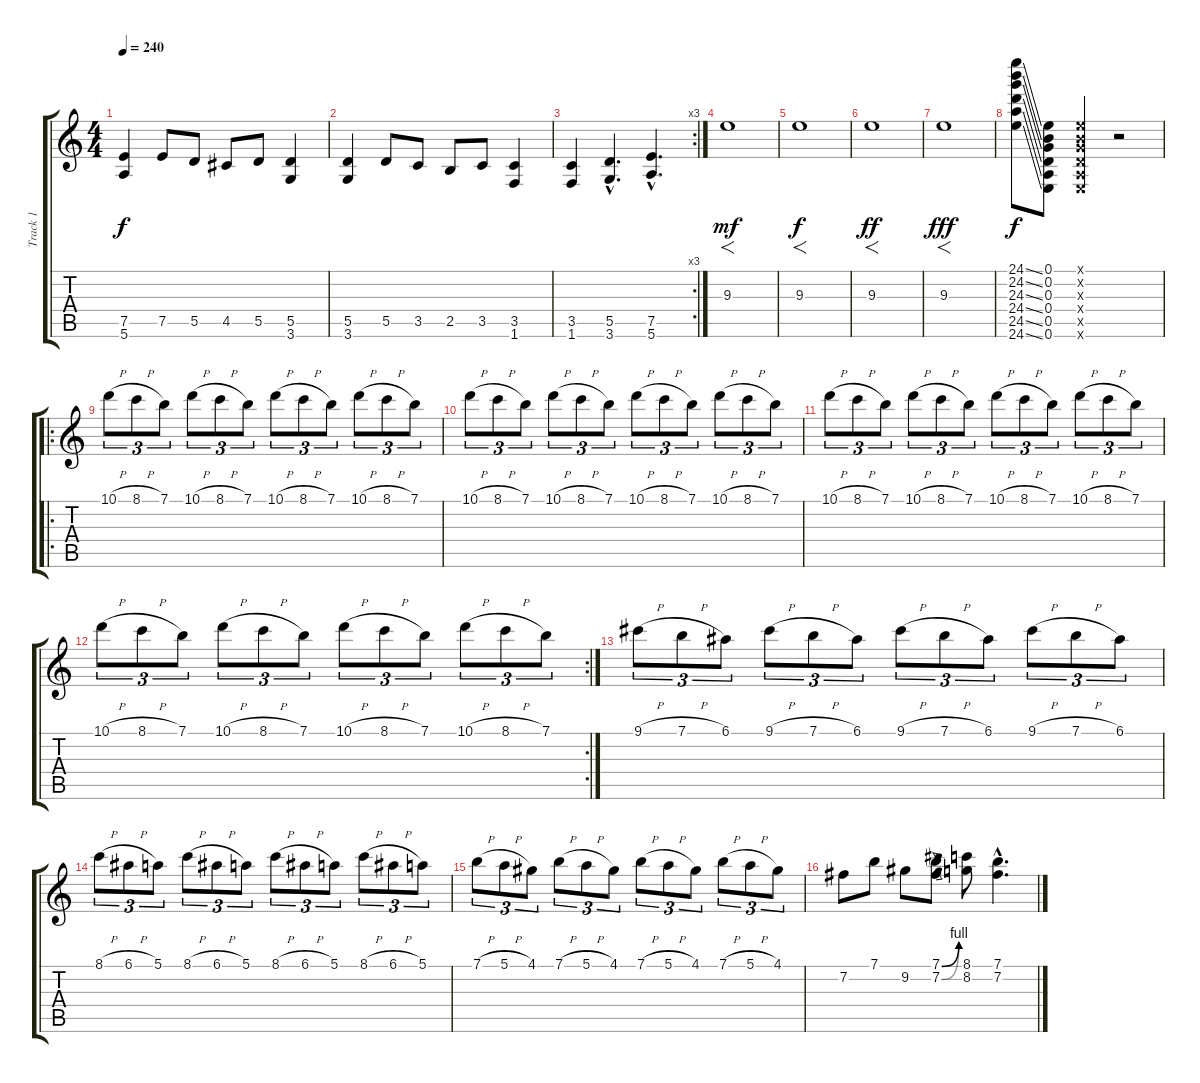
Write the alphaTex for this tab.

\track ("Track 1" "Track 1") {instrument distortionguitar}
\staff {score tabs}
\tuning (E4 B3 G3 D3 A2 E2) {hide}
\ts (4 4)
\tempo 240
\clef g2
\ks c
(7.5 5.6).4{dy f} 7.5.8 5.5.8 4.5.8 5.5.8 (5.5 3.6).4 |
(5.5 3.6).4 5.5.8 3.5.8 2.5.8 3.5.8 (3.5 1.6).4 |
\rc 3
(3.5 1.6).4 (5.5{hac} 3.6{hac}).4{d} (7.5{hac} 5.6{hac}).4{d} |
9.3.1{f dy mf} |
9.3.1{f dy f} |
9.3.1{f dy ff} |
9.3.1{f dy fff} |
(24.1{ss} 24.2{ss} 24.3{ss} 24.4{ss} 24.5{ss} 24.6{ss}).8{dy f instrument guitarfretnoise} (0.1 0.2 0.3 0.4 0.5 0.6).8 (0.1{x} 0.2{x} 0.3{x} 0.4{x} 0.5{x} 0.6{x}).4 r.2 |
\ro
10.1{h}.8{tu (3 2) instrument distortionguitar} 8.1{h}.8{tu (3 2)} 7.1.8{tu (3 2)} 10.1{h}.8{tu (3 2)} 8.1{h}.8{tu (3 2)} 7.1.8{tu (3 2)} 10.1{h}.8{tu (3 2)} 8.1{h}.8{tu (3 2)} 7.1.8{tu (3 2)} 10.1{h}.8{tu (3 2)} 8.1{h}.8{tu (3 2)} 7.1.8{tu (3 2)} |
10.1{h}.8{tu (3 2)} 8.1{h}.8{tu (3 2)} 7.1.8{tu (3 2)} 10.1{h}.8{tu (3 2)} 8.1{h}.8{tu (3 2)} 7.1.8{tu (3 2)} 10.1{h}.8{tu (3 2)} 8.1{h}.8{tu (3 2)} 7.1.8{tu (3 2)} 10.1{h}.8{tu (3 2)} 8.1{h}.8{tu (3 2)} 7.1.8{tu (3 2)} |
10.1{h}.8{tu (3 2)} 8.1{h}.8{tu (3 2)} 7.1.8{tu (3 2)} 10.1{h}.8{tu (3 2)} 8.1{h}.8{tu (3 2)} 7.1.8{tu (3 2)} 10.1{h}.8{tu (3 2)} 8.1{h}.8{tu (3 2)} 7.1.8{tu (3 2)} 10.1{h}.8{tu (3 2)} 8.1{h}.8{tu (3 2)} 7.1.8{tu (3 2)} |
\rc 2
10.1{h}.8{tu (3 2)} 8.1{h}.8{tu (3 2)} 7.1.8{tu (3 2)} 10.1{h}.8{tu (3 2)} 8.1{h}.8{tu (3 2)} 7.1.8{tu (3 2)} 10.1{h}.8{tu (3 2)} 8.1{h}.8{tu (3 2)} 7.1.8{tu (3 2)} 10.1{h}.8{tu (3 2)} 8.1{h}.8{tu (3 2)} 7.1.8{tu (3 2)} |
9.1{h}.8{tu (3 2)} 7.1{h}.8{tu (3 2)} 6.1.8{tu (3 2)} 9.1{h}.8{tu (3 2)} 7.1{h}.8{tu (3 2)} 6.1.8{tu (3 2)} 9.1{h}.8{tu (3 2)} 7.1{h}.8{tu (3 2)} 6.1.8{tu (3 2)} 9.1{h}.8{tu (3 2)} 7.1{h}.8{tu (3 2)} 6.1.8{tu (3 2)} |
8.1{h}.8{tu (3 2)} 6.1{h}.8{tu (3 2)} 5.1.8{tu (3 2)} 8.1{h}.8{tu (3 2)} 6.1{h}.8{tu (3 2)} 5.1.8{tu (3 2)} 8.1{h}.8{tu (3 2)} 6.1{h}.8{tu (3 2)} 5.1.8{tu (3 2)} 8.1{h}.8{tu (3 2)} 6.1{h}.8{tu (3 2)} 5.1.8{tu (3 2)} |
7.1{h}.8{tu (3 2)} 5.1{h}.8{tu (3 2)} 4.1.8{tu (3 2)} 7.1{h}.8{tu (3 2)} 5.1{h}.8{tu (3 2)} 4.1.8{tu (3 2)} 7.1{h}.8{tu (3 2)} 5.1{h}.8{tu (3 2)} 4.1.8{tu (3 2)} 7.1{h}.8{tu (3 2)} 5.1{h}.8{tu (3 2)} 4.1.8{tu (3 2)} |
7.2.8 7.1.8 9.2.8 (7.1{be (bend 0 0 60 4)} 7.2{be (bend 0 0 60 4)}).8 (8.1 8.2).8 (7.1{hac} 7.2{hac}).4{d}
